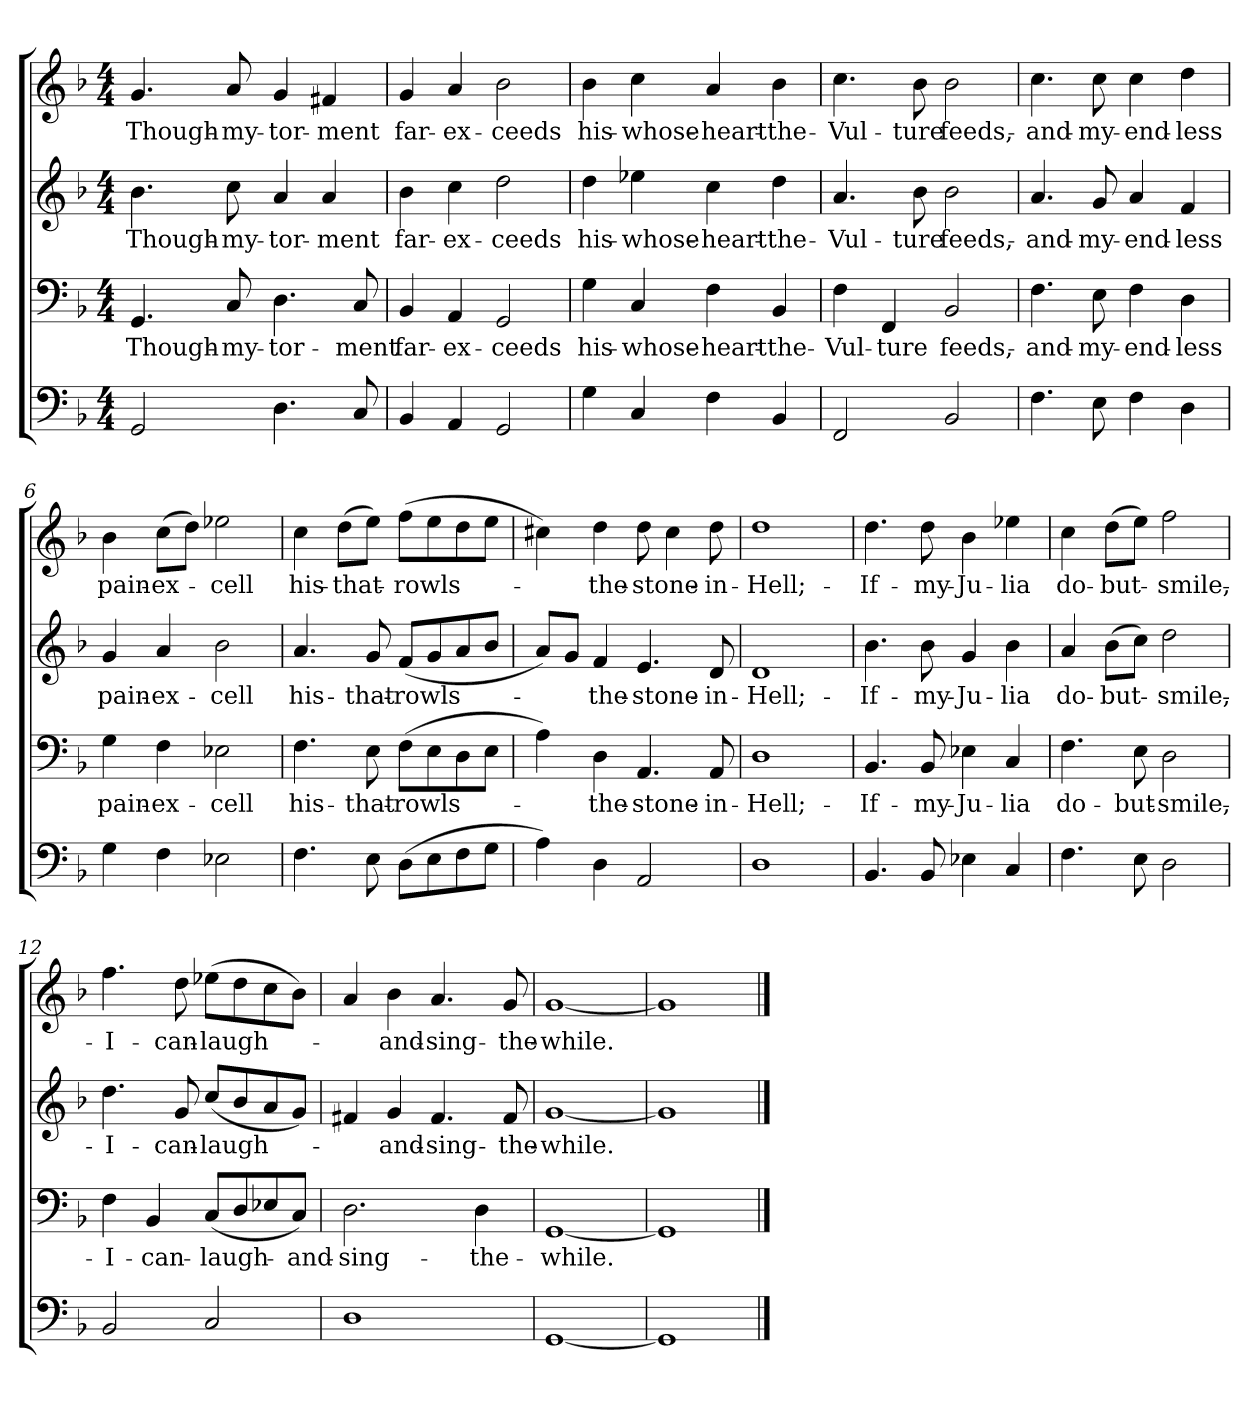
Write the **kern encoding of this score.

**kern	**kern	**text	**kern	**text	**kern	**text
*part4	*part3	*part3	*part2	*part2	*part1	*part1
*staff4	*staff3	*staff3	*staff2	*staff2	*staff1	*staff1
*clefF4	*clefF4	*	*clefG2	*	*clefG2	*
*k[b-]	*k[b-]	*	*k[b-]	*	*k[b-]	*
*F:	*F:	*	*F:	*	*F:	*
*M4/4	*M4/4	*	*M4/4	*	*M4/4	*
=1	=1	=1	=1	=1	=1	=1
2GG/	4.GG/	Though-	4.b-\	Though-	4.g/	Though-
.	8C/	my-	8cc\	my-	8a/	my-
4.D\	4.D\	tor-	4a/	tor-	4g/	tor-
.	.	.	4a/	-ment	4f#X/	-ment
8C/	8C/	-ment	.	.	.	.
=2	=2	=2	=2	=2	=2	=2
4BB-/	4BB-/	far-	4b-\	far-	4g/	far-
4AA/	4AA/	ex-	4cc\	ex-	4a/	ex-
2GG/	2GG/	-ceeds	2dd\	-ceeds	2b-\	-ceeds
=3	=3	=3	=3	=3	=3	=3
4G\	4G\	his-	4dd\	his-	4b-\	his-
4C/	4C/	whose-	4ee-X\	whose-	4cc\	whose-
4F\	4F\	heart-	4cc\	heart-	4a/	heart-
4BB-/	4BB-/	the-	4dd\	the-	4b-\	the-
=4	=4	=4	=4	=4	=4	=4
2FF/	4F\	Vul-	4.a/	Vul-	4.cc\	Vul-
.	4FF/	-ture	.	.	.	.
.	.	.	8b-\	-ture	8b-\	-ture
2BB-/	2BB-/	feeds,-	2b-\	feeds,-	2b-\	feeds,-
=5	=5	=5	=5	=5	=5	=5
4.F\	4.F\	and-	4.a/	and-	4.cc\	and-
8E\	8E\	my-	8g/	my-	8cc\	my-
4F\	4F\	end-	4a/	end-	4cc\	end-
4D\	4D\	-less	4f/	-less	4dd\	-less
=6	=6	=6	=6	=6	=6	=6
4G\	4G\	pain-	4g/	pain-	4b-\	pain-
4F\	4F\	ex-	4a/	ex-	(8cc\L	ex-
.	.	.	.	.	8dd\J)	.
2E-X\	2E-X\	-cell	2b-\	-cell	2ee-X\	-cell
!!LO:LB:g=z
=7	=7	=7	=7	=7	=7	=7
4.F\	4.F\	his-	4.a/	his-	4cc\	his-
.	.	.	.	.	(8dd\L	that-
8E\	8E\	that-	8g/	that-	8ee\J)	.
(8D\L	(8F\L	rowls-	(8f/L	rowls-	(8ff\L	rowls-
8E\	8E\	.	8g/	.	8ee\	.
8F\	8D\	.	8a/	.	8dd\	.
8G\J	8E\J	.	8b-/J	.	8ee\J	.
=8	=8	=8	=8	=8	=8	=8
4A\)	4A\)	.	8a/L)	.	4cc#X\)	.
.	.	.	8g/J	.	.	.
4D\	4D\	the-	4f/	the-	4dd\	the-
2AA/	4.AA/	stone-	4.e/	stone-	8dd\	stone-
.	.	.	.	.	4cc#\	.
.	8AA/	in-	8d/	in-	8dd\	in-
=9	=9	=9	=9	=9	=9	=9
1D\	1D\	Hell;-	1d/	Hell;-	1dd\	Hell;-
=10	=10	=10	=10	=10	=10	=10
4.BB-/	4.BB-/	If-	4.b-\	If-	4.dd\	If-
8BB-/	8BB-/	my-	8b-\	my-	8dd\	my-
!	!	!LO:LY:i	!	!LO:LY:i	!	!LO:LY:i
4E-X\	4E-X\	Ju-	4g/	Ju-	4b-\	Ju-
!	!	!LO:LY:i	!	!LO:LY:i	!	!LO:LY:i
4C/	4C/	-lia	4b-\	-lia	4ee-X\	-lia
!!LO:PB:g=z
=11	=11	=11	=11	=11	=11	=11
4.F\	4.F\	do-	4a/	do-	4cc\	do-
.	.	.	(8b-\L	but-	(8dd\L	but-
8E\	8E\	but-	8cc\J)	.	8ee\J)	.
2D\	2D\	smile,-	2dd\	smile,-	2ff\	smile,-
=12	=12	=12	=12	=12	=12	=12
2BB-/	4F\	I-	4.dd\	I-	4.ff\	I-
.	4BB-/	can-	.	.	.	.
.	.	.	8g/	can-	8dd\	can-
2C/	(8C/L	laugh-	(8cc/L	laugh-	(8ee-X\L	laugh-
.	8D/	.	8b-/	.	8dd\	.
.	8E-X/	.	8a/	.	8cc\	.
.	8C/J)	and-	8g/J)	.	8b-\J)	.
=13	=13	=13	=13	=13	=13	=13
1D\	2.D\	sing-	4f#X/	.	4a/	.
.	.	.	4g/	and-	4b-\	and-
.	.	.	4.f#/	sing-	4.a/	sing-
.	4D\	the-	.	.	.	.
.	.	.	8f#/	the-	8g/	the-
=14	=14	=14	=14	=14	=14	=14
[1GG/	[1GG/	while.-	[1g/	while.-	[1g/	while.-
=15	=15	=15	=15	=15	=15	=15
1GG/]	1GG/]	-	1g/]	-	1g/]	-
==	==	==	==	==	==	==
*-	*-	*-	*-	*-	*-	*-
